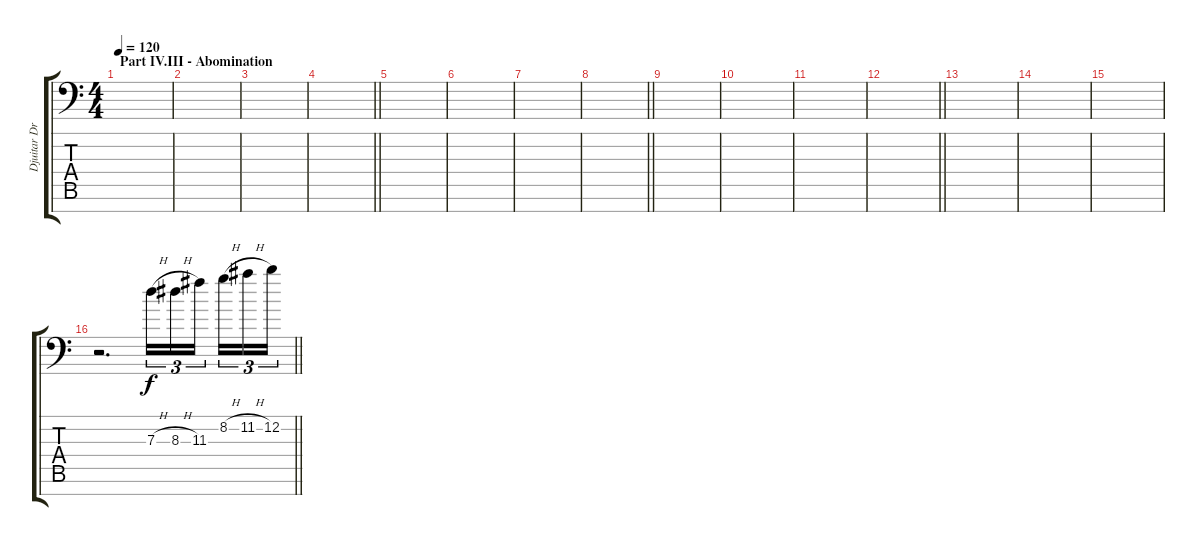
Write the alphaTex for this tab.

\track ("Djuitar Dropped A" "Djuitar Dr") {instrument distortionguitar}
\staff {score tabs}
\tuning (E4 B3 G3 D3 A2 E2 A1) {hide}
\ts (4 4)
\section ("" "Part IV.III - Abomination")
\tempo 120
\clef f4
\ks c
|
|
|
\barLineRight lightlight
|
|
|
|
\barLineRight lightlight
|
\section ("" "")
|
|
|
\barLineRight lightlight
|
|
|
|
\barLineRight lightlight
r.2{d} 7.3{h}.16{tu (3 2)} 8.3{h}.16{tu (3 2)} 11.3.16{tu (3 2) beam splitsecondary} 8.2{h}.16{tu (3 2)} 11.2{h}.16{tu (3 2)} 12.2.16{tu (3 2)}
